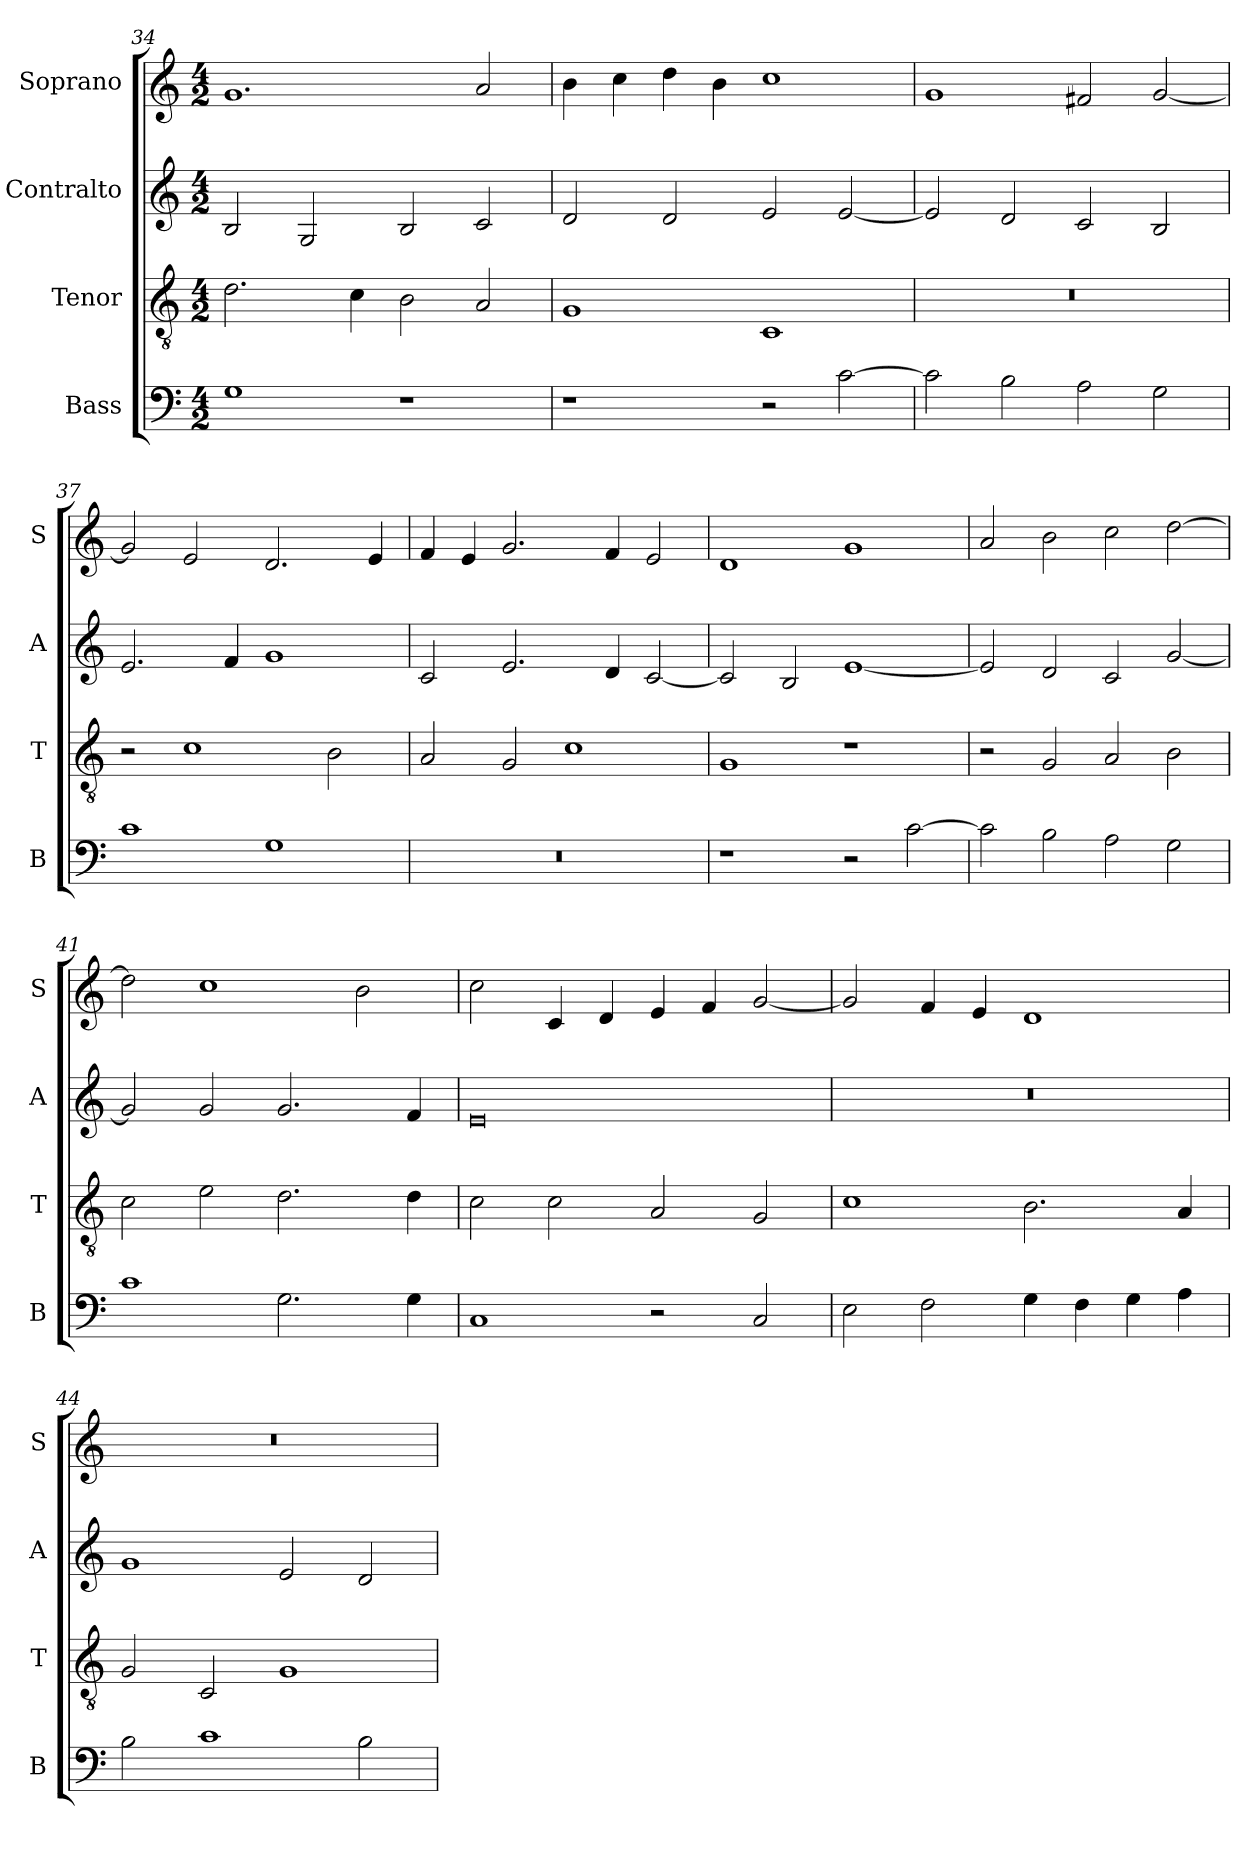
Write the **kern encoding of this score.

**kern	**kern	**kern	**kern
*part4	*part3	*part2	*part1
*staff4	*staff3	*staff2	*staff1
*I"Bass	*I"Tenor	*I"Contralto	*I"Soprano
*I'B	*I'T	*I'A	*I'S
*clefF4	*clefGv2	*clefG2	*clefG2
*k[]	*k[]	*k[]	*k[]
*C:ion	*C:ion	*C:ion	*C:ion
*M4/2	*M4/2	*M4/2	*M4/2
=34	=34	=34	=34
1G	2.d	2B	1.g
.	.	2G	.
.	4c	.	.
1r	2B	2B	.
.	2A	2c	2a
=35	=35	=35	=35
1r	1G	2d	4b
.	.	.	4cc
.	.	2d	4dd
.	.	.	4b
2r	1C	2e	1cc
[2c	.	[2e	.
=36	=36	=36	=36
2c]	0r	2e]	1g
2B	.	2d	.
2A	.	2c	2f#X
2G	.	2B	[2g
=37	=37	=37	=37
1c	2r	2.e	2g]
.	1c	.	2e
.	.	4f	.
1G	.	1g	2.d
.	2B	.	.
.	.	.	4e
=38	=38	=38	=38
0r	2A	2c	4f
.	.	.	4e
.	2G	2.e	2.g
.	1c	.	.
.	.	4d	4f
.	.	[2c	2e
=39	=39	=39	=39
1r	1G	2c]	1d
.	.	2B	.
2r	1r	[1e	1g
[2c	.	.	.
=40	=40	=40	=40
2c]	2r	2e]	2a
2B	2G	2d	2b
2A	2A	2c	2cc
2G	2B	[2g	[2dd
=41	=41	=41	=41
1c	2c	2g]	2dd]
.	2e	2g	1cc
2.G	2.d	2.g	.
.	.	.	2b
4G	4d	4f	.
=42	=42	=42	=42
1C	2c	0e	2cc
.	2c	.	4c
.	.	.	4d
2r	2A	.	4e
.	.	.	4f
2C	2G	.	[2g
=43	=43	=43	=43
2E	1c	0r	2g]
2F	.	.	4f
.	.	.	4e
4G	2.B	.	1d
4F	.	.	.
4G	.	.	.
4A	4A	.	.
=44	=44	=44	=44
2B	2G	1g	0r
1c	2C	.	.
.	1G	2e	.
2B	.	2d	.
=	=	=	=
*-	*-	*-	*-
